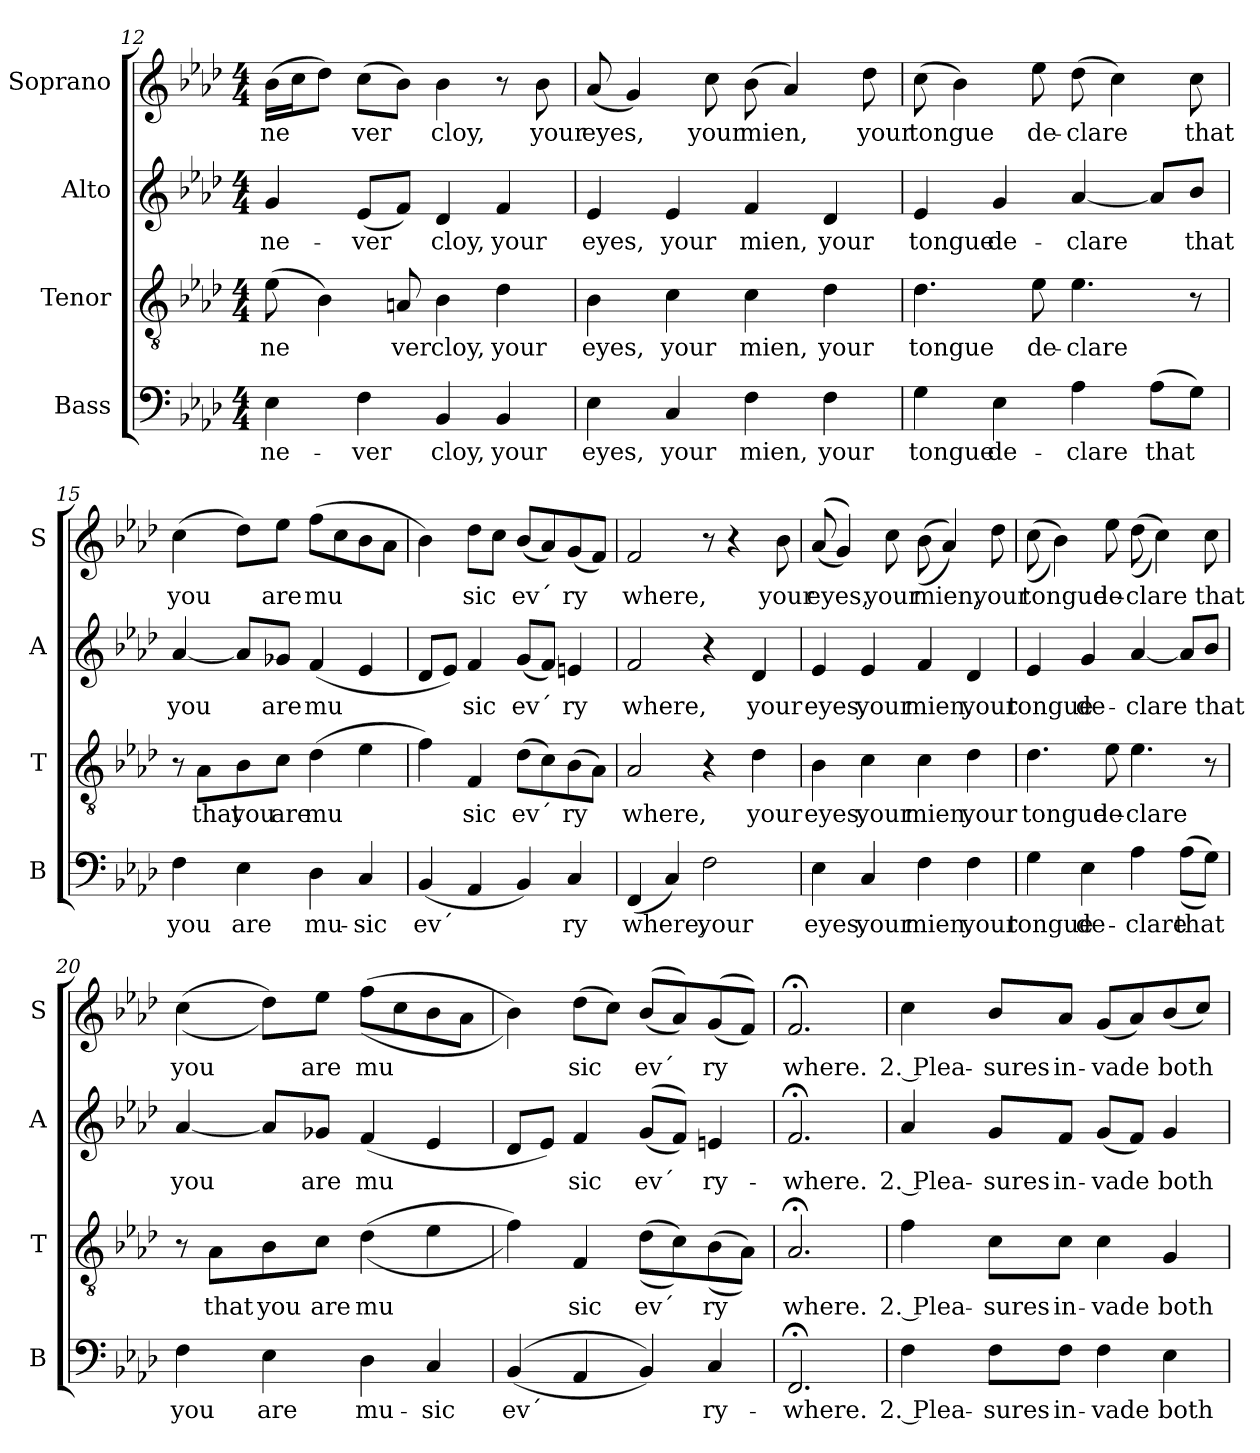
**kern	**text	**kern	**text	**kern	**text	**kern	**text
*part4	*part4	*part3	*part3	*part2	*part2	*part1	*part1
*staff4	*staff4	*staff3	*staff3	*staff2	*staff2	*staff1	*staff1
*I"Bass	*	*I"Tenor	*	*I"Alto	*	*I"Soprano	*
*I'B	*	*I'T	*	*I'A	*	*I'S	*
!!LO:LB:g=z
*clefF4	*	*clefGv2	*	*clefG2	*	*clefG2	*
*k[b-e-a-d-]	*	*k[b-e-a-d-]	*	*k[b-e-a-d-]	*	*k[b-e-a-d-]	*
*M4/4	*	*M4/4	*	*M4/4	*	*M4/4	*
=12	=12	=12	=12	=12	=12	=12	=12
!	!LO:LY:b	!	!LO:LY:b	!	!LO:LY:b	!	!LO:LY:b
4E-\	ne-	(8e-\	ne	4g/	ne-	(16b-\LL	ne
.	.	.	.	.	.	16cc\J	.
.	.	4B-\)	.	.	.	8dd-\J)	.
!	!LO:LY:b	!	!	!	!LO:LY:b	!	!LO:LY:b
4F\	-ver	.	.	(8e-/L	-ver	(8cc\L	ver
!	!	!	!LO:LY:b	!	!	!	!
.	.	8An/	ver	8f/J)	.	8b-\J)	.
!	!LO:LY:b	!	!LO:LY:b	!	!LO:LY:b	!	!LO:LY:b
4BB-/	cloy,	4B-\	cloy,	4d-/	cloy,	4b-\	cloy,
!	!LO:LY:b	!	!LO:LY:b	!	!LO:LY:b	!	!
4BB-/	your	4d-\	your	4f/	your	8r	.
!	!	!	!	!	!	!	!LO:LY:b
.	.	.	.	.	.	8b-\	your
=13	=13	=13	=13	=13	=13	=13	=13
!	!LO:LY:b	!	!LO:LY:b	!	!LO:LY:b	!	!LO:LY:b
4E-\	eyes,	4B-\	eyes,	4e-/	eyes,	(8a-/	eyes,
.	.	.	.	.	.	4g/)	.
!	!LO:LY:b	!	!LO:LY:b	!	!LO:LY:b	!	!
4C/	your	4c\	your	4e-/	your	.	.
!	!	!	!	!	!	!	!LO:LY:b
.	.	.	.	.	.	8cc\	your
!	!LO:LY:b	!	!LO:LY:b	!	!LO:LY:b	!	!LO:LY:b
4F\	mien,	4c\	mien,	4f/	mien,	(8b-\	mien,
.	.	.	.	.	.	4a-/)	.
!	!LO:LY:b	!	!LO:LY:b	!	!LO:LY:b	!	!
4F\	your	4d-\	your	4d-/	your	.	.
!	!	!	!	!	!	!	!LO:LY:b
.	.	.	.	.	.	8dd-\	your
=14	=14	=14	=14	=14	=14	=14	=14
!	!LO:LY:b	!	!LO:LY:b	!	!LO:LY:b	!	!LO:LY:b
4G\	tongue	4.d-\	tongue	4e-/	tongue	(8cc\	tongue
.	.	.	.	.	.	4b-\)	.
!	!LO:LY:b	!	!	!	!LO:LY:b	!	!
4E-\	de-	.	.	4g/	de-	.	.
!	!	!	!LO:LY:b	!	!	!	!LO:LY:b
.	.	8e-\	de-	.	.	8ee-\	de-
!	!LO:LY:b	!	!LO:LY:b	!	!LO:LY:b	!	!LO:LY:b
4A-\	-clare	4.e-\	-clare	[4a-/	-clare	(8dd-\	-clare
.	.	.	.	.	.	4cc\)	.
!	!LO:LY:b	!	!	!	!	!	!
(8A-\L	that	.	.	8a-/L]	.	.	.
!	!	!	!	!	!LO:LY:b	!	!LO:LY:b
8G\J)	.	8r	.	8b-/J	that	8cc\	that
!!LO:LB:g=z
=15	=15	=15	=15	=15	=15	=15	=15
!	!LO:LY:b	!	!	!	!LO:LY:b	!	!LO:LY:b
4F\	you	8r	.	[4a-/	you	(4cc\	you
!	!	!	!LO:LY:b	!	!	!	!
.	.	8A-\L	that	.	.	.	.
!	!LO:LY:b	!	!LO:LY:b	!	!	!	!
4E-\	are	8B-\	you	8a-/L]	.	8dd-\L)	.
!	!	!	!LO:LY:b	!	!LO:LY:b	!	!LO:LY:b
.	.	8c\J	are	8g-X/J	are	8ee-\J	are
!	!LO:LY:b	!	!LO:LY:b	!	!LO:LY:b	!	!LO:LY:b
4D-\	mu-	(4d-\	mu	(4f/	mu	(8ff\L	mu
.	.	.	.	.	.	8cc\	.
!	!LO:LY:b	!	!	!	!	!	!
4C/	-sic	4e-\	.	4e-/	.	8b-\	.
.	.	.	.	.	.	8a-\J	.
=16	=16	=16	=16	=16	=16	=16	=16
!	!LO:LY:b	!	!	!	!	!	!
(4BB-/	ev´	4f\)	.	8d-/L	.	4b-\)	.
.	.	.	.	8e-/J)	.	.	.
!	!	!	!LO:LY:b	!	!LO:LY:b	!	!LO:LY:b
4AA-/	.	4F/	sic	4f/	sic	8dd-\L	sic
.	.	.	.	.	.	8cc\J	.
!	!	!	!LO:LY:b	!	!LO:LY:b	!	!LO:LY:b
4BB-/)	.	(8d-\L	ev´	(8g/L	ev´	(8b-/L	ev´
.	.	8c\)	.	8f/J)	.	8a-/)	.
!	!LO:LY:b	!	!LO:LY:b	!	!LO:LY:b	!	!LO:LY:b
4C/	ry	(8B-\	ry	4en/	ry	(8g/	ry
.	.	8A-\J)	.	.	.	8f/J)	.
=17	=17	=17	=17	=17	=17	=17	=17
!	!LO:LY:b	!	!LO:LY:b	!	!LO:LY:b	!	!LO:LY:b
(4FF/	where,	2A-/	where,	2f/	where,	2f/	where,
4C/)	.	.	.	.	.	.	.
!	!LO:LY:b	!	!	!	!	!	!
2F\	your	4r	.	4r	.	8r	.
.	.	.	.	.	.	4r	.
!	!	!	!LO:LY:b	!	!LO:LY:b	!	!
.	.	4d-\	your	4d-/	your	.	.
!	!	!	!	!	!	!	!LO:LY:b
.	.	.	.	.	.	8b-\	your
=18	=18	=18	=18	=18	=18	=18	=18
!	!LO:LY:b	!	!LO:LY:b	!	!LO:LY:b	!	!LO:LY:b
4E-\	eyes,	4B-\	eyes,	4e-/	eyes,	((8a-/	eyes,
.	.	.	.	.	.	4g/))	.
!	!LO:LY:b	!	!LO:LY:b	!	!LO:LY:b	!	!
4C/	your	4c\	your	4e-/	your	.	.
!	!	!	!	!	!	!	!LO:LY:b
.	.	.	.	.	.	8cc\	your
!	!LO:LY:b	!	!LO:LY:b	!	!LO:LY:b	!	!LO:LY:b
4F\	mien,	4c\	mien,	4f/	mien,	((8b-\	mien,
.	.	.	.	.	.	4a-/))	.
!	!LO:LY:b	!	!LO:LY:b	!	!LO:LY:b	!	!
4F\	your	4d-\	your	4d-/	your	.	.
!	!	!	!	!	!	!	!LO:LY:b
.	.	.	.	.	.	8dd-\	your
!!LO:PB:g=z
=19	=19	=19	=19	=19	=19	=19	=19
!	!LO:LY:b	!	!LO:LY:b	!	!LO:LY:b	!	!LO:LY:b
4G\	tongue	4.d-\	tongue	4e-/	tongue	((8cc\	tongue
.	.	.	.	.	.	4b-\))	.
!	!LO:LY:b	!	!	!	!LO:LY:b	!	!
4E-\	de-	.	.	4g/	de-	.	.
!	!	!	!LO:LY:b	!	!	!	!LO:LY:b
.	.	8e-\	de-	.	.	8ee-\	de-
!	!LO:LY:b	!	!LO:LY:b	!	!LO:LY:b	!	!LO:LY:b
4A-\	-clare	4.e-\	-clare	[4a-/	-clare	((8dd-\	-clare
.	.	.	.	.	.	4cc\))	.
!	!LO:LY:b	!	!	!	!	!	!
((8A-\L	that	.	.	8a-/L]	.	.	.
!	!	!	!	!	!LO:LY:b	!	!LO:LY:b
8G\J))	.	8r	.	8b-/J	that	8cc\	that
=20	=20	=20	=20	=20	=20	=20	=20
!	!LO:LY:b	!	!	!	!LO:LY:b	!	!LO:LY:b
4F\	you	8r	.	[4a-/	you	((4cc\	you
!	!	!	!LO:LY:b	!	!	!	!
.	.	8A-\L	that	.	.	.	.
!	!LO:LY:b	!	!LO:LY:b	!	!	!	!
4E-\	are	8B-\	you	8a-/L]	.	8dd-\L))	.
!	!	!	!LO:LY:b	!	!LO:LY:b	!	!LO:LY:b
.	.	8c\J	are	8g-X/J	are	8ee-\J	are
!	!LO:LY:b	!	!LO:LY:b	!	!LO:LY:b	!	!LO:LY:b
4D-\	mu-	((4d-\	mu	(4f/	mu	((8ff\L	mu
.	.	.	.	.	.	8cc\	.
!	!LO:LY:b	!	!	!	!	!	!
4C/	-sic	4e-\	.	4e-/	.	8b-\	.
.	.	.	.	.	.	8a-\J	.
=21	=21	=21	=21	=21	=21	=21	=21
!	!LO:LY:b	!	!	!	!	!	!
((4BB-/	ev´	4f\))	.	8d-/L	.	4b-\))	.
.	.	.	.	8e-/J)	.	.	.
!	!	!	!LO:LY:b	!	!LO:LY:b	!	!LO:LY:b
4AA-/	.	4F/	sic	4f/	sic	(8dd-\L	sic
.	.	.	.	.	.	8cc\J)	.
!	!	!	!LO:LY:b	!	!LO:LY:b	!	!LO:LY:b
4BB-/))	.	((8d-\L	ev´	((8g/L	ev´	((8b-/L	ev´
.	.	8c\))	.	8f/J))	.	8a-/))	.
!	!LO:LY:b	!	!LO:LY:b	!	!LO:LY:b	!	!LO:LY:b
4C/	ry-	((8B-\	ry	4en/	ry-	((8g/	ry
.	.	8A-\J))	.	.	.	8f/J))	.
=22	=22	=22	=22	=22	=22	=22	=22
!	!LO:LY:b	!	!LO:LY:b	!	!LO:LY:b	!	!LO:LY:b
2.FF;</	-where.	2.A-;</	where.	2.f;</	-where.	2.f;</	where.
!!LO:LB:g=z
=23	=23	=23	=23	=23	=23	=23	=23
!	!LO:LY:b	!	!LO:LY:b	!	!LO:LY:b	!	!LO:LY:b
4F\	2. Plea-	4f\	2. Plea-	4a-/	2. Plea-	4cc\	2. Plea-
!	!LO:LY:b	!	!LO:LY:b	!	!LO:LY:b	!	!LO:LY:b
8F\L	-sures	8c\L	-sures	8g/L	-sures	8b-/L	-sures
!	!LO:LY:b	!	!LO:LY:b	!	!LO:LY:b	!	!LO:LY:b
8F\J	in-	8c\J	in-	8f/J	in-	8a-/J	in-
!	!LO:LY:b	!	!LO:LY:b	!	!LO:LY:b	!	!LO:LY:b
4F\	-vade	4c\	-vade	(8g/L	-vade	(8g/L	-vade
.	.	.	.	8f/J)	.	8a-/)	.
!	!LO:LY:b	!	!LO:LY:b	!	!LO:LY:b	!	!LO:LY:b
4E-\	both	4G/	both	4g/	both	(8b-/	both
.	.	.	.	.	.	8cc/J)	.
=	=	=	=	=	=	=	=
*-	*-	*-	*-	*-	*-	*-	*-
